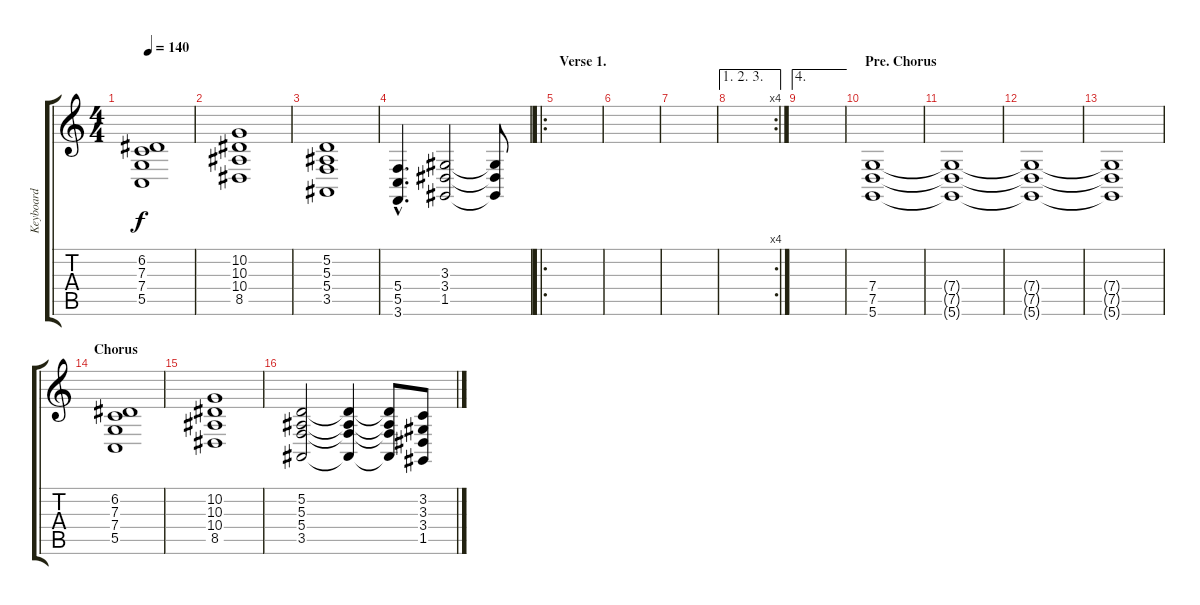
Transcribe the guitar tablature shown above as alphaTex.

\track ("Keyboard" "Keyboard") {instrument stringensemble1}
\staff {score tabs}
\tuning (D4 A3 F3 C3 G2 D2) {hide}
\ts (4 4)
\tempo 140
\clef g2
\ks c
(6.2 7.3 7.4 5.5).1{dy f} |
(10.2 10.3 10.4 8.5).1 |
(5.2 5.3 5.4 3.5).1 |
(5.4{hac} 5.5{hac} 3.6{hac}).4{d} (3.3 3.4 1.5).2 (3.3{t} 3.4{t} 1.5{t}).8 |
\ro
\section ("" "Verse 1.")
|
|
|
\ae (1 2 3)
\rc 4
|
\ae 4
|
\section ("" "Pre. Chorus")
(7.4 7.5 5.6).1 |
(7.4{t} 7.5{t} 5.6{t}).1 |
(7.4{t} 7.5{t} 5.6{t}).1 |
(7.4{t} 7.5{t} 5.6{t}).1 |
\section ("" "Chorus")
(6.2 7.3 7.4 5.5).1 |
(10.2 10.3 10.4 8.5).1 |
(5.2 5.3 5.4 3.5).2 (5.2{t} 5.3{t} 5.4{t} 3.5{t}).4 (5.2{t} 5.3{t} 5.4{t} 3.5{t}).8 (3.2 3.3 3.4 1.5).8
